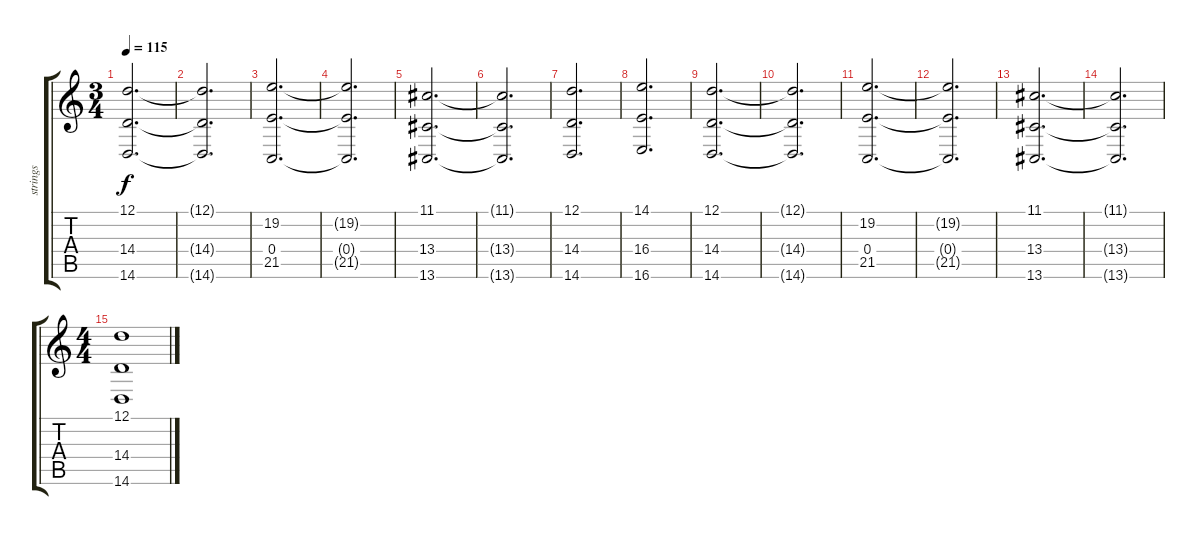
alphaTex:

\track ("strings" "strings") {instrument stringensemble1}
\staff {score tabs}
\tuning (D4 A3 F3 C3 G2 C2) {hide}
\ts (3 4)
\tempo 115
\clef g2
\ks c
(12.1 14.4 14.6).2{d dy f} |
(12.1{t} 14.4{t} 14.6{t}).2{d} |
(19.2 0.4 21.5).2{d} |
(19.2{t} 0.4{t} 21.5{t}).2{d} |
(11.1 13.4 13.6).2{d} |
(11.1{t} 13.4{t} 13.6{t}).2{d} |
(12.1 14.4 14.6).2{d} |
(14.1 16.4 16.6).2{d} |
(12.1 14.4 14.6).2{d} |
(12.1{t} 14.4{t} 14.6{t}).2{d} |
(19.2 0.4 21.5).2{d} |
(19.2{t} 0.4{t} 21.5{t}).2{d} |
(11.1 13.4 13.6).2{d} |
(11.1{t} 13.4{t} 13.6{t}).2{d} |
\ts (4 4)
(12.1 14.4 14.6).1
